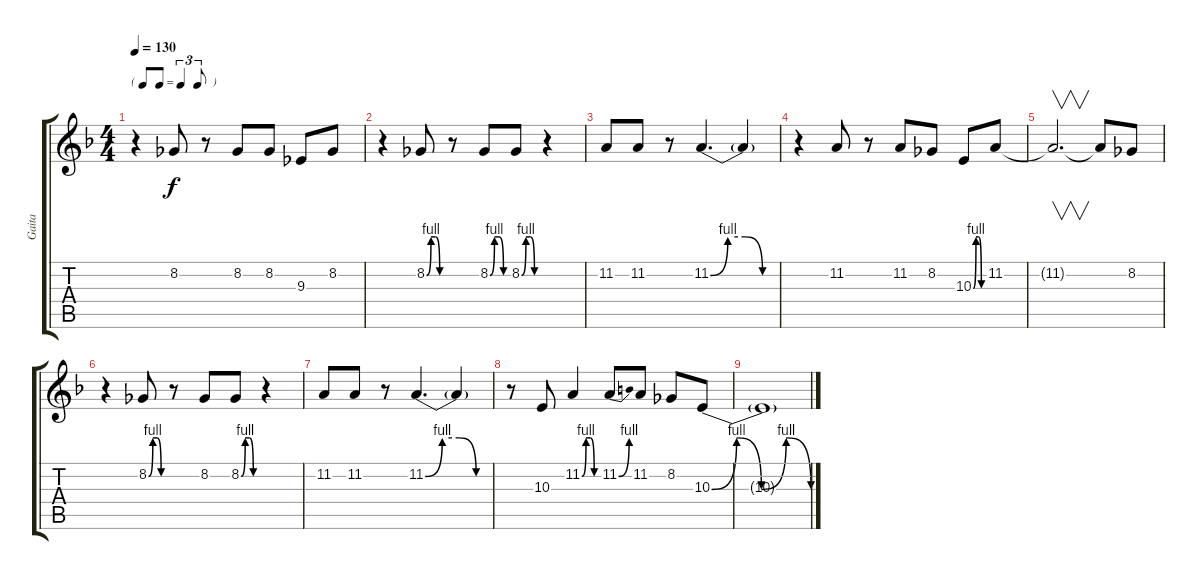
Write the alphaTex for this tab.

\track ("Gaita" "Gaita") {instrument accordion}
\staff {score tabs}
\tuning (Eb4 Bb3 Gb3 Db3 Ab2 Eb2) {hide}
\ts (4 4)
\tf triplet8th
\tempo 130
\clef g2
\ks f
r.4{dy f} 8.2.8 r.8 8.2.8 8.2.8 9.3.8 8.2.8 |
r.4 8.2{be (custom 0 0 15 4 30 4 45 0 60 0)}.8 r.8 8.2{be (custom 0 0 15 4 30 4 45 0 60 0)}.8 8.2{be (custom 0 0 15 4 30 4 45 0 60 0)}.8 r.4 |
11.2.8 11.2.8 r.8 11.2{be (custom 0 0 15 4 30 4 45 0 60 0)}.4{d} 11.2{t}.4 |
r.4 11.2.8 r.8 11.2.8 8.2.8 10.3{be (custom 0 0 15 4 30 4 45 0 60 0)}.8 11.2.8 |
11.2{t}.2{v d} 11.2{t}.8 8.2.8 |
r.4 8.2{be (custom 0 0 15 4 30 4 45 0 60 0)}.8 r.8 8.2.8 8.2{be (custom 0 0 15 4 30 4 45 0 60 0)}.8 r.4 |
11.2.8 11.2.8 r.8 11.2{be (custom 0 0 15 4 30 4 45 0 60 0)}.4{d} 11.2{t}.4 |
r.8 10.3.8 11.2{be (custom 0 0 15 4 30 4 45 0 60 0)}.4 11.2{be (bend 0 0 60 4)}.8 11.2.8 8.2.8 10.3{be (custom 0 0 15 4 30 0 45 4 60 0)}.8 |
10.3{t}.1
